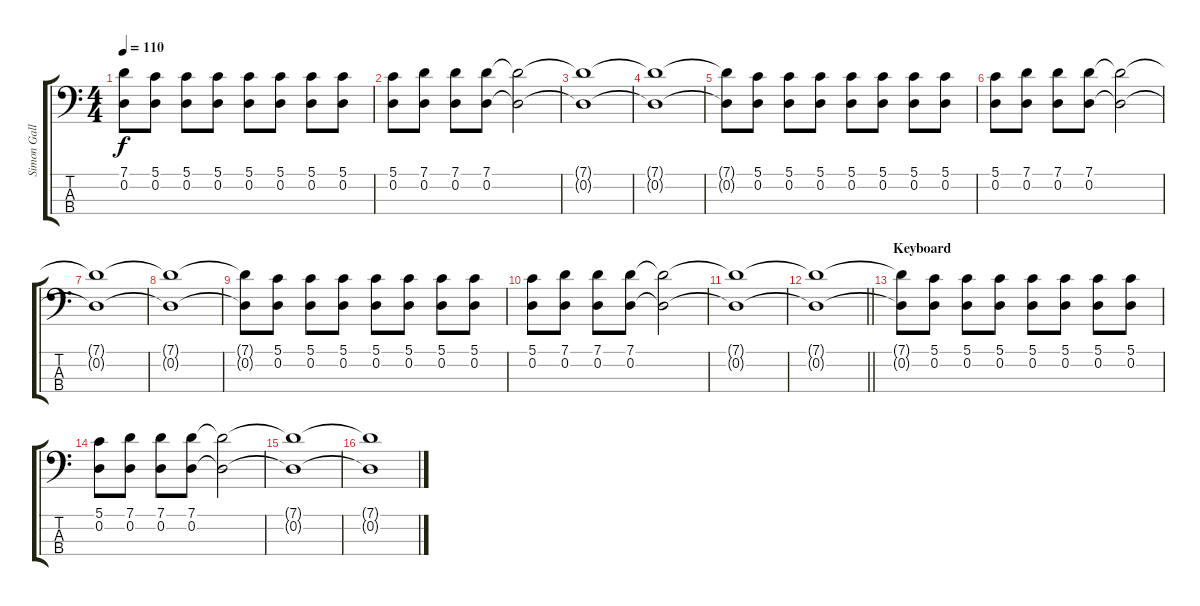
\track ("Simon Gallup" "Simon Gall") {instrument electricbasspick}
\staff {score tabs}
\tuning (G2 D2 A1 E1) {hide}
\ts (4 4)
\tempo 110
\clef f4
\ks c
(7.1{t} 0.2{t}).8{dy f} (5.1 0.2).8 (5.1 0.2).8 (5.1 0.2).8 (5.1 0.2).8 (5.1 0.2).8 (5.1 0.2).8 (5.1 0.2).8 |
(5.1 0.2).8 (7.1 0.2).8 (7.1 0.2).8 (7.1 0.2).8 (7.1{t} 0.2{t}).2 |
(7.1{t} 0.2{t}).1 |
(7.1{t} 0.2{t}).1 |
(7.1{t} 0.2{t}).8 (5.1 0.2).8 (5.1 0.2).8 (5.1 0.2).8 (5.1 0.2).8 (5.1 0.2).8 (5.1 0.2).8 (5.1 0.2).8 |
(5.1 0.2).8 (7.1 0.2).8 (7.1 0.2).8 (7.1 0.2).8 (7.1{t} 0.2{t}).2 |
(7.1{t} 0.2{t}).1 |
(7.1{t} 0.2{t}).1 |
(7.1{t} 0.2{t}).8 (5.1 0.2).8 (5.1 0.2).8 (5.1 0.2).8 (5.1 0.2).8 (5.1 0.2).8 (5.1 0.2).8 (5.1 0.2).8 |
(5.1 0.2).8 (7.1 0.2).8 (7.1 0.2).8 (7.1 0.2).8 (7.1{t} 0.2{t}).2 |
(7.1{t} 0.2{t}).1 |
\barLineRight lightlight
(7.1{t} 0.2{t}).1 |
\section ("" "Keyboard")
(7.1{t} 0.2{t}).8 (5.1 0.2).8 (5.1 0.2).8 (5.1 0.2).8 (5.1 0.2).8 (5.1 0.2).8 (5.1 0.2).8 (5.1 0.2).8 |
(5.1 0.2).8 (7.1 0.2).8 (7.1 0.2).8 (7.1 0.2).8 (7.1{t} 0.2{t}).2 |
(7.1{t} 0.2{t}).1 |
(7.1{t} 0.2{t}).1
